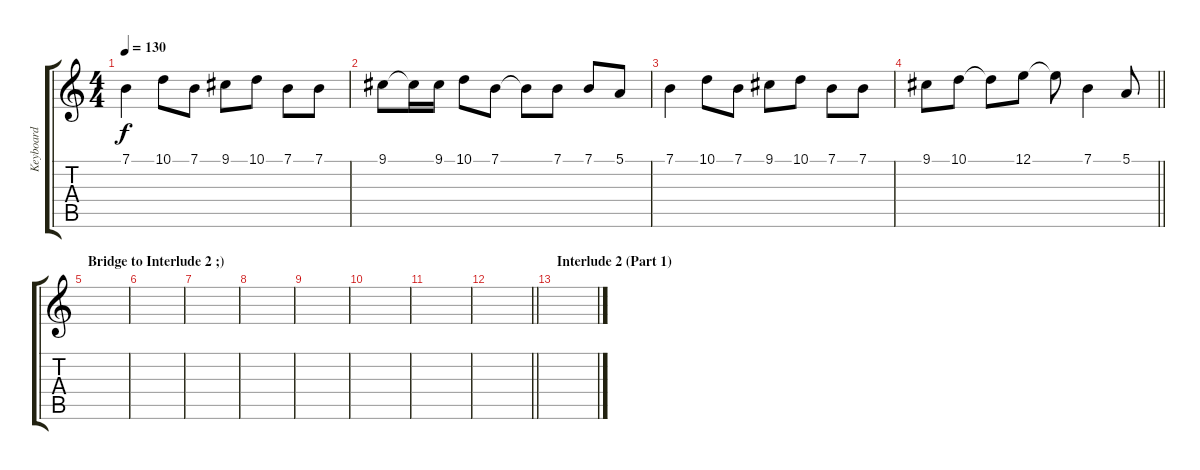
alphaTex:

\track ("Keyboard" "Keyboard") {instrument electricgrandpiano}
\staff {score tabs}
\tuning (E4 B3 G3 D3 A2 E2) {hide}
\ts (4 4)
\tempo 130
\clef g2
\ks c
7.1.4{dy f} 10.1.8 7.1.8 9.1.8 10.1.8 7.1.8 7.1.8 |
9.1.8 9.1{t}.16 9.1.16 10.1.8 7.1.8 7.1{t}.8 7.1.8 7.1.8 5.1.8 |
7.1.4 10.1.8 7.1.8 9.1.8 10.1.8 7.1.8 7.1.8 |
\barLineRight lightlight
9.1.8 10.1.8 10.1{t}.8 12.1.8 12.1{t}.8 7.1.4 5.1.8 |
\section ("" "Bridge to Interlude 2 ;)")
|
|
|
|
|
|
|
\barLineRight lightlight
|
\section ("" "Interlude 2 (Part 1)")
